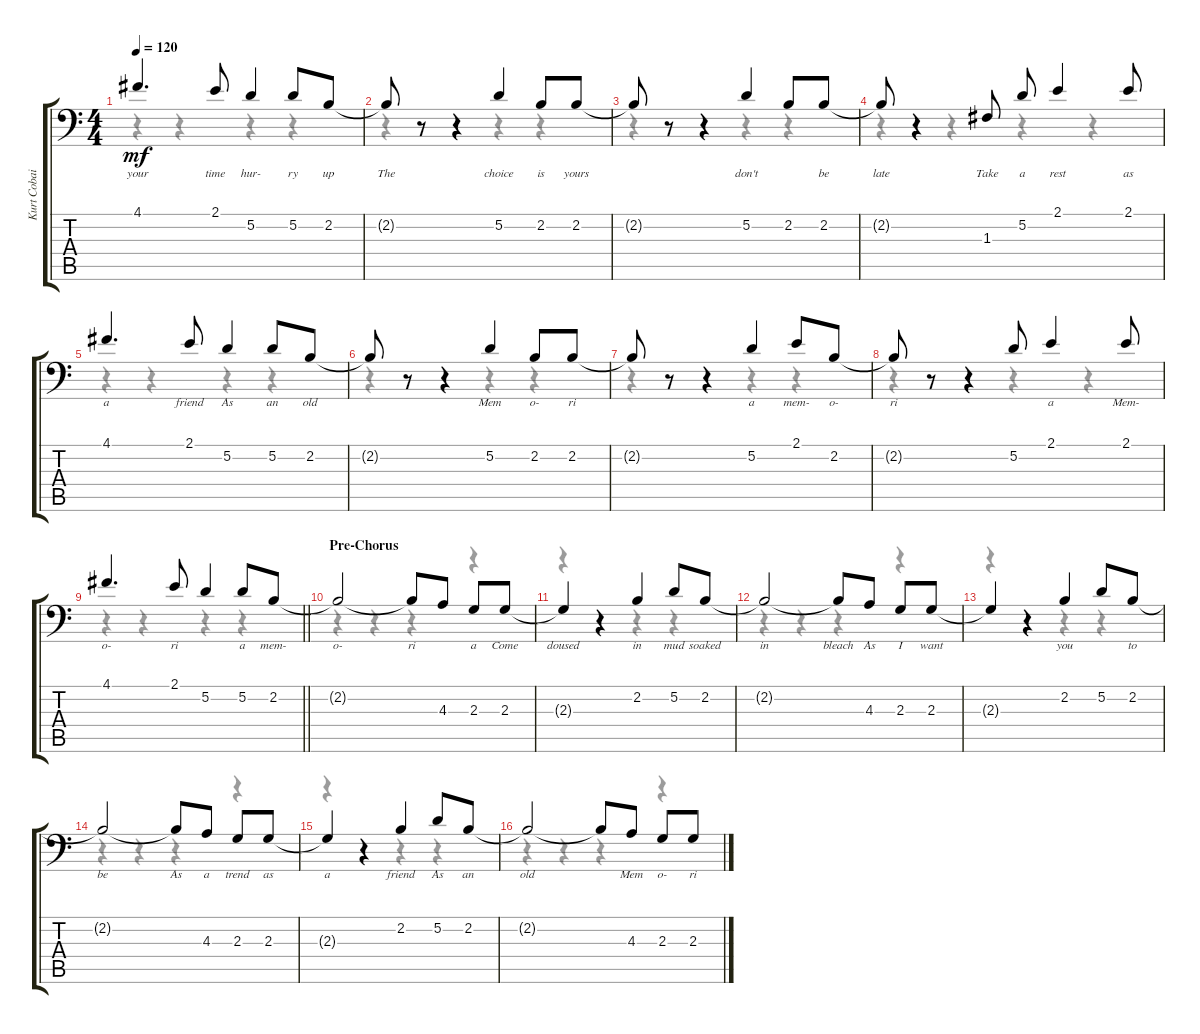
\track ("Kurt Cobain (Voice)" "Kurt Cobai") {instrument cello}
\staff {score tabs}
\tuning (D4 A3 F3 C3 G2 D2) {hide}
\voice
\ts (4 4)
\tempo 120
\clef f4
\ks c
4.1.4{d lyrics (0 "your") lyrics (1 "") lyrics (2 "") lyrics (3 "") lyrics (4 "") dy mf} 2.1.8{lyrics (0 "time") lyrics (1 "") lyrics (2 "") lyrics (3 "") lyrics (4 "")} 5.2.4{lyrics (0 "hur-") lyrics (1 "") lyrics (2 "") lyrics (3 "") lyrics (4 "")} 5.2.8{lyrics (0 "ry") lyrics (1 "") lyrics (2 "") lyrics (3 "") lyrics (4 "")} 2.2.8{lyrics (0 "up") lyrics (1 "") lyrics (2 "") lyrics (3 "") lyrics (4 "")} |
2.2{t}.8{lyrics (0 "The") lyrics (1 "") lyrics (2 "") lyrics (3 "") lyrics (4 "")} r.8 r.4 5.2.4{lyrics (0 "choice") lyrics (1 "") lyrics (2 "") lyrics (3 "") lyrics (4 "")} 2.2.8{lyrics (0 "is") lyrics (1 "") lyrics (2 "") lyrics (3 "") lyrics (4 "")} 2.2.8{lyrics (0 "yours") lyrics (1 "") lyrics (2 "") lyrics (3 "") lyrics (4 "")} |
2.2{t}.8{lyrics (0 "") lyrics (1 "") lyrics (2 "") lyrics (3 "") lyrics (4 "")} r.8 r.4 5.2.4{lyrics (0 "don't") lyrics (1 "") lyrics (2 "") lyrics (3 "") lyrics (4 "")} 2.2.8{lyrics (0 "") lyrics (1 "") lyrics (2 "") lyrics (3 "") lyrics (4 "")} 2.2.8{lyrics (0 "be") lyrics (1 "") lyrics (2 "") lyrics (3 "") lyrics (4 "")} |
2.2{t}.8{lyrics (0 "late") lyrics (1 "") lyrics (2 "") lyrics (3 "") lyrics (4 "")} r.4 1.3.8{lyrics (0 "Take") lyrics (1 "") lyrics (2 "") lyrics (3 "") lyrics (4 "")} 5.2.8{lyrics (0 "a") lyrics (1 "") lyrics (2 "") lyrics (3 "") lyrics (4 "")} 2.1.4{lyrics (0 "rest") lyrics (1 "") lyrics (2 "") lyrics (3 "") lyrics (4 "")} 2.1.8{lyrics (0 "as") lyrics (1 "") lyrics (2 "") lyrics (3 "") lyrics (4 "")} |
4.1.4{d lyrics (0 "a") lyrics (1 "") lyrics (2 "") lyrics (3 "") lyrics (4 "")} 2.1.8{lyrics (0 "friend") lyrics (1 "") lyrics (2 "") lyrics (3 "") lyrics (4 "")} 5.2.4{lyrics (0 "As") lyrics (1 "") lyrics (2 "") lyrics (3 "") lyrics (4 "")} 5.2.8{lyrics (0 "an") lyrics (1 "") lyrics (2 "") lyrics (3 "") lyrics (4 "")} 2.2.8{lyrics (0 "old") lyrics (1 "") lyrics (2 "") lyrics (3 "") lyrics (4 "")} |
2.2{t}.8{lyrics (0 "") lyrics (1 "") lyrics (2 "") lyrics (3 "") lyrics (4 "")} r.8 r.4 5.2.4{lyrics (0 "Mem") lyrics (1 "") lyrics (2 "") lyrics (3 "") lyrics (4 "")} 2.2.8{lyrics (0 "o-") lyrics (1 "") lyrics (2 "") lyrics (3 "") lyrics (4 "")} 2.2.8{lyrics (0 "ri") lyrics (1 "") lyrics (2 "") lyrics (3 "") lyrics (4 "")} |
2.2{t}.8{lyrics (0 " ") lyrics (1 "") lyrics (2 "") lyrics (3 "") lyrics (4 "")} r.8 r.4 5.2.4{lyrics (0 "a") lyrics (1 "") lyrics (2 "") lyrics (3 "") lyrics (4 "")} 2.1.8{lyrics (0 "mem-") lyrics (1 "") lyrics (2 "") lyrics (3 "") lyrics (4 "")} 2.2.8{lyrics (0 "o-") lyrics (1 "") lyrics (2 "") lyrics (3 "") lyrics (4 "")} |
2.2{t}.8{lyrics (0 "ri") lyrics (1 "") lyrics (2 "") lyrics (3 "") lyrics (4 "")} r.8 r.4 5.2.8{lyrics (0 " ") lyrics (1 "") lyrics (2 "") lyrics (3 "") lyrics (4 "")} 2.1.4{lyrics (0 "a") lyrics (1 "") lyrics (2 "") lyrics (3 "") lyrics (4 "")} 2.1.8{lyrics (0 "Mem-") lyrics (1 "") lyrics (2 "") lyrics (3 "") lyrics (4 "")} |
\barLineRight lightlight
4.1.4{d lyrics (0 "o-") lyrics (1 "") lyrics (2 "") lyrics (3 "") lyrics (4 "")} 2.1.8{lyrics (0 "ri") lyrics (1 "") lyrics (2 "") lyrics (3 "") lyrics (4 "")} 5.2.4{lyrics (0 " ") lyrics (1 "") lyrics (2 "") lyrics (3 "") lyrics (4 "")} 5.2.8{lyrics (0 "a") lyrics (1 "") lyrics (2 "") lyrics (3 "") lyrics (4 "")} 2.2.8{lyrics (0 "mem-") lyrics (1 "") lyrics (2 "") lyrics (3 "") lyrics (4 "")} |
\section ("" "Pre-Chorus")
2.2{t}.2{lyrics (0 "o-") lyrics (1 "") lyrics (2 "") lyrics (3 "") lyrics (4 "")} 2.2{t}.8{lyrics (0 "ri") lyrics (1 "") lyrics (2 "") lyrics (3 "") lyrics (4 "")} 4.3.8{lyrics (0 " ") lyrics (1 "") lyrics (2 "") lyrics (3 "") lyrics (4 "")} 2.3.8{lyrics (0 "a") lyrics (1 "") lyrics (2 "") lyrics (3 "") lyrics (4 "")} 2.3.8{lyrics (0 "Come") lyrics (1 "") lyrics (2 "") lyrics (3 "") lyrics (4 "")} |
2.3{t}.4{lyrics (0 "doused") lyrics (1 "") lyrics (2 "") lyrics (3 "") lyrics (4 "")} r.4 2.2.4{lyrics (0 "in") lyrics (1 "") lyrics (2 "") lyrics (3 "") lyrics (4 "")} 5.2.8{lyrics (0 "mud") lyrics (1 "") lyrics (2 "") lyrics (3 "") lyrics (4 "")} 2.2.8{lyrics (0 "soaked") lyrics (1 "") lyrics (2 "") lyrics (3 "") lyrics (4 "")} |
2.2{t}.2{lyrics (0 "in") lyrics (1 "") lyrics (2 "") lyrics (3 "") lyrics (4 "")} 2.2{t}.8{lyrics (0 "bleach") lyrics (1 "") lyrics (2 "") lyrics (3 "") lyrics (4 "")} 4.3.8{lyrics (0 "As") lyrics (1 "") lyrics (2 "") lyrics (3 "") lyrics (4 "")} 2.3.8{lyrics (0 "I") lyrics (1 "") lyrics (2 "") lyrics (3 "") lyrics (4 "")} 2.3.8{lyrics (0 "want") lyrics (1 "") lyrics (2 "") lyrics (3 "") lyrics (4 "")} |
2.3{t}.4{lyrics (0 "") lyrics (1 "") lyrics (2 "") lyrics (3 "") lyrics (4 "")} r.4 2.2.4{lyrics (0 "you") lyrics (1 "") lyrics (2 "") lyrics (3 "") lyrics (4 "")} 5.2.8{lyrics (0 "") lyrics (1 "") lyrics (2 "") lyrics (3 "") lyrics (4 "")} 2.2.8{lyrics (0 "to") lyrics (1 "") lyrics (2 "") lyrics (3 "") lyrics (4 "")} |
2.2{t}.2{lyrics (0 "be") lyrics (1 "") lyrics (2 "") lyrics (3 "") lyrics (4 "")} 2.2{t}.8{lyrics (0 "As") lyrics (1 "") lyrics (2 "") lyrics (3 "") lyrics (4 "")} 4.3.8{lyrics (0 "a") lyrics (1 "") lyrics (2 "") lyrics (3 "") lyrics (4 "")} 2.3.8{lyrics (0 "trend") lyrics (1 "") lyrics (2 "") lyrics (3 "") lyrics (4 "")} 2.3.8{lyrics (0 "as") lyrics (1 "") lyrics (2 "") lyrics (3 "") lyrics (4 "")} |
2.3{t}.4{lyrics (0 "a") lyrics (1 "") lyrics (2 "") lyrics (3 "") lyrics (4 "")} r.4 2.2.4{lyrics (0 "friend") lyrics (1 "") lyrics (2 "") lyrics (3 "") lyrics (4 "")} 5.2.8{lyrics (0 "As") lyrics (1 "") lyrics (2 "") lyrics (3 "") lyrics (4 "")} 2.2.8{lyrics (0 "an") lyrics (1 "") lyrics (2 "") lyrics (3 "") lyrics (4 "")} |
2.2{t}.2{lyrics (0 "old") lyrics (1 "") lyrics (2 "") lyrics (3 "") lyrics (4 "")} 2.2{t}.8{lyrics (0 "") lyrics (1 "") lyrics (2 "") lyrics (3 "") lyrics (4 "")} 4.3.8{lyrics (0 "Mem") lyrics (1 "") lyrics (2 "") lyrics (3 "") lyrics (4 "")} 2.3.8{lyrics (0 "o-") lyrics (1 "") lyrics (2 "") lyrics (3 "") lyrics (4 "")} 2.3.8{lyrics (0 "ri") lyrics (1 "") lyrics (2 "") lyrics (3 "") lyrics (4 "")}
\voice
\clef f4
\ottava regular
\simile none
\ks c
r.4{dy f} r.4 r.4 r.4 |
r.4 r.4 r.4 r.4 |
r.4 r.4 r.4 r.4 |
r.4 r.4 r.4 r.4 |
r.4 r.4 r.4 r.4 |
r.4 r.4 r.4 r.4 |
r.4 r.4 r.4 r.4 |
r.4 r.4 r.4 r.4 |
\barLineRight lightlight
r.4 r.4 r.4 r.4 |
r.4 r.4 r.4 r.4 |
r.4 r.4 r.4 r.4 |
r.4 r.4 r.4 r.4 |
r.4 r.4 r.4 r.4 |
r.4 r.4 r.4 r.4 |
r.4 r.4 r.4 r.4 |
r.4 r.4 r.4 r.4
